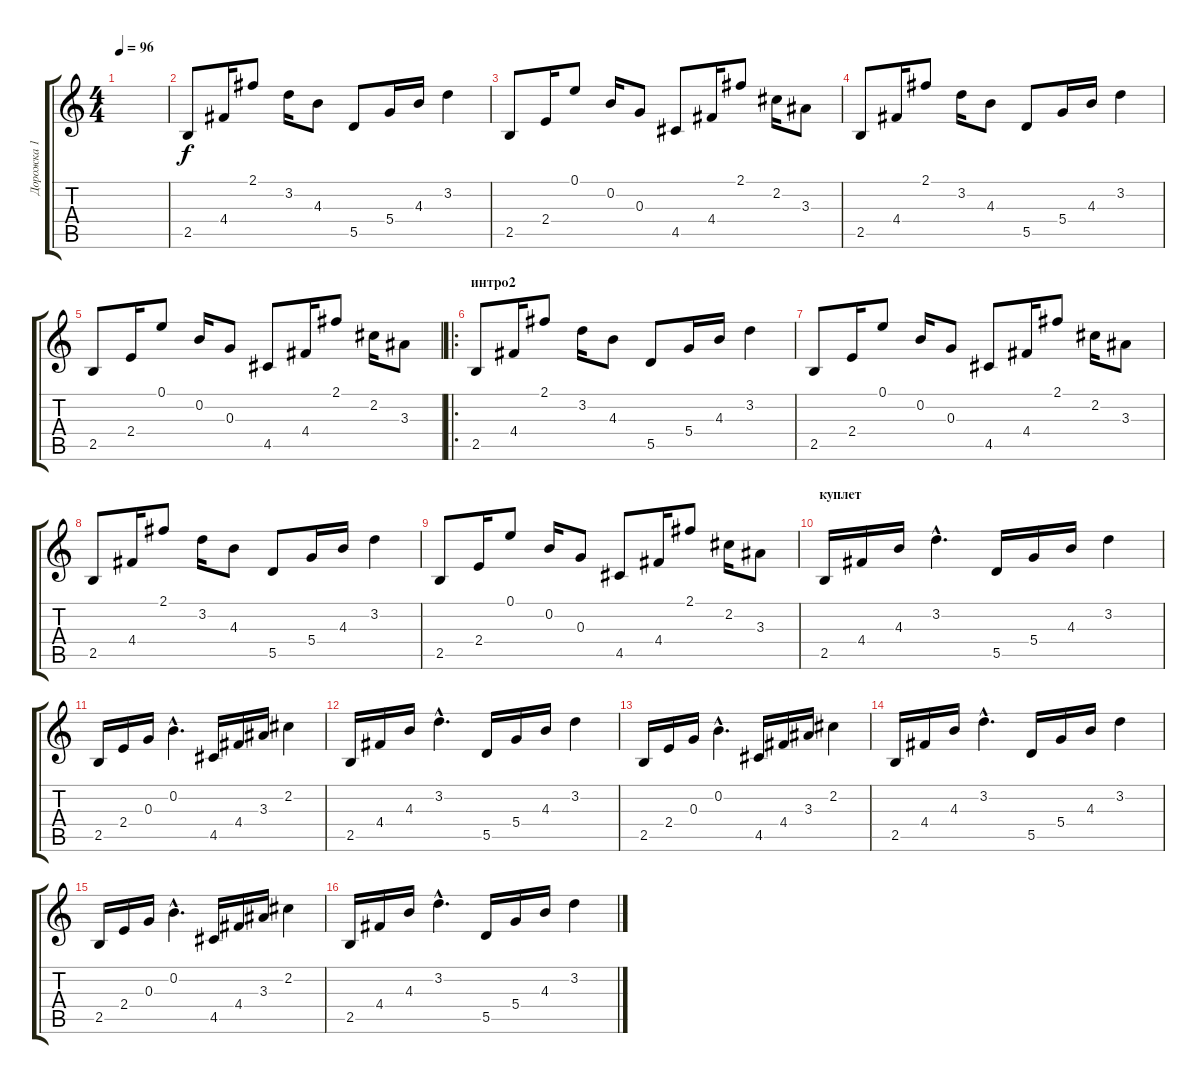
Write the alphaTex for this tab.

\track ("Дорожка 1" "Дорожка 1") {instrument electricguitarclean}
\staff {score tabs}
\tuning (E4 B3 G3 D3 A2 E2) {hide}
\ts (4 4)
\tempo 96
\clef g2
\ks c
|
2.5.8 4.4.16 2.1.8 3.2.16 4.3.8 5.5.8 5.4.16 4.3.16 3.2.4 |
2.5.8 2.4.16 0.1.8 0.2.16 0.3.8 4.5.8 4.4.16 2.1.8 2.2.16 3.3.8 |
2.5.8 4.4.16 2.1.8 3.2.16 4.3.8 5.5.8 5.4.16 4.3.16 3.2.4 |
2.5.8 2.4.16 0.1.8 0.2.16 0.3.8 4.5.8 4.4.16 2.1.8 2.2.16 3.3.8 |
\ro
\section ("" "интро2")
2.5.8 4.4.16 2.1.8 3.2.16 4.3.8 5.5.8 5.4.16 4.3.16 3.2.4 |
2.5.8 2.4.16 0.1.8 0.2.16 0.3.8 4.5.8 4.4.16 2.1.8 2.2.16 3.3.8 |
2.5.8 4.4.16 2.1.8 3.2.16 4.3.8 5.5.8 5.4.16 4.3.16 3.2.4 |
2.5.8 2.4.16 0.1.8 0.2.16 0.3.8 4.5.8 4.4.16 2.1.8 2.2.16 3.3.8 |
\section ("" "куплет")
2.5.16 4.4.16 4.3.16 3.2{hac}.4{d} 5.5.16 5.4.16 4.3.16 3.2.4 |
2.5.16 2.4.16 0.3.16 0.2{hac}.4{d} 4.5.16 4.4.16 3.3.16 2.2.4 |
2.5.16 4.4.16 4.3.16 3.2{hac}.4{d} 5.5.16 5.4.16 4.3.16 3.2.4 |
2.5.16 2.4.16 0.3.16 0.2{hac}.4{d} 4.5.16 4.4.16 3.3.16 2.2.4 |
2.5.16 4.4.16 4.3.16 3.2{hac}.4{d} 5.5.16 5.4.16 4.3.16 3.2.4 |
2.5.16 2.4.16 0.3.16 0.2{hac}.4{d} 4.5.16 4.4.16 3.3.16 2.2.4 |
2.5.16 4.4.16 4.3.16 3.2{hac}.4{d} 5.5.16 5.4.16 4.3.16 3.2.4
